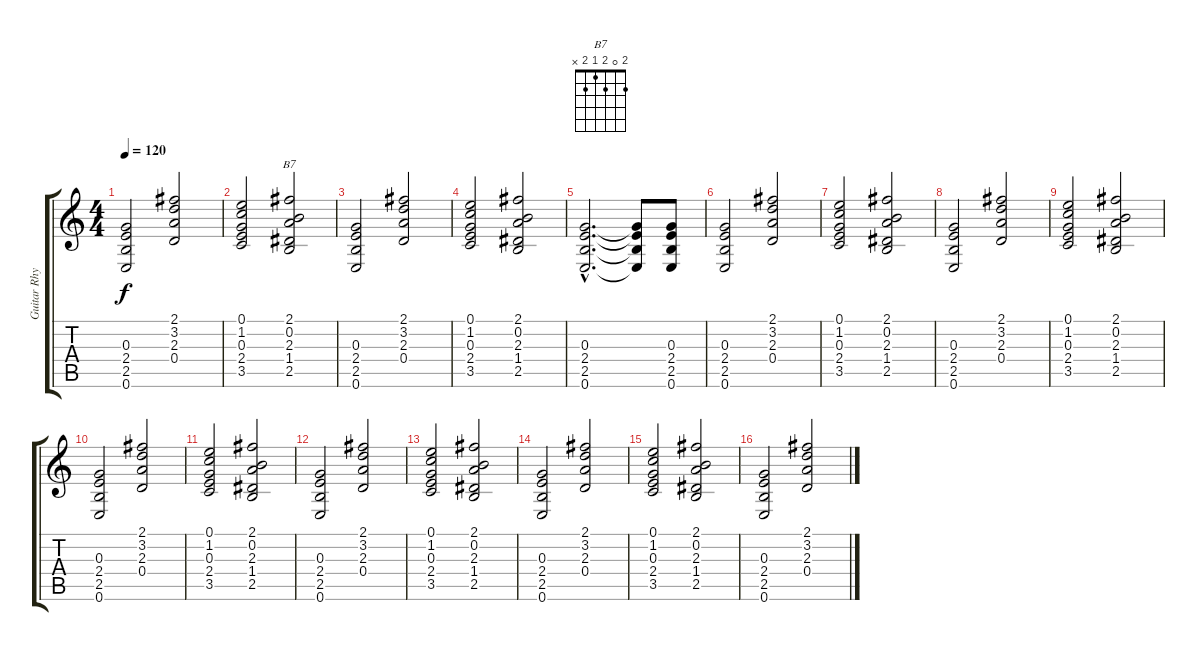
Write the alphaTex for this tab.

\track ("Guitar Rhythm 1" "Guitar Rhy") {instrument acousticguitarnylon}
\staff {score tabs}
\tuning (E4 B3 G3 D3 A2 E2) {hide}
\chord ("B7" 2 0 2 1 2 x)
\ts (4 4)
\tempo 120
\clef g2
\ks c
(0.3 2.4 2.5 0.6).2{dy f} (2.1 3.2 2.3 0.4).2 |
(0.1 1.2 0.3 2.4 3.5).2 (2.1 0.2 2.3 1.4 2.5).2{ch "B7"} |
(0.3 2.4 2.5 0.6).2 (2.1 3.2 2.3 0.4).2 |
(0.1 1.2 0.3 2.4 3.5).2 (2.1 0.2 2.3 1.4 2.5).2 |
(0.3{hac} 2.4{hac} 2.5{hac} 0.6{hac}).2{d} (0.3{t} 2.4{t} 2.5{t} 0.6{t}).8 (0.3 2.4 2.5 0.6).8 |
(0.3 2.4 2.5 0.6).2 (2.1 3.2 2.3 0.4).2 |
(0.1 1.2 0.3 2.4 3.5).2 (2.1 0.2 2.3 1.4 2.5).2 |
(0.3 2.4 2.5 0.6).2 (2.1 3.2 2.3 0.4).2 |
(0.1 1.2 0.3 2.4 3.5).2 (2.1 0.2 2.3 1.4 2.5).2 |
(0.3 2.4 2.5 0.6).2 (2.1 3.2 2.3 0.4).2 |
(0.1 1.2 0.3 2.4 3.5).2 (2.1 0.2 2.3 1.4 2.5).2 |
(0.3 2.4 2.5 0.6).2 (2.1 3.2 2.3 0.4).2 |
(0.1 1.2 0.3 2.4 3.5).2 (2.1 0.2 2.3 1.4 2.5).2 |
(0.3 2.4 2.5 0.6).2 (2.1 3.2 2.3 0.4).2 |
(0.1 1.2 0.3 2.4 3.5).2 (2.1 0.2 2.3 1.4 2.5).2 |
(0.3 2.4 2.5 0.6).2 (2.1 3.2 2.3 0.4).2
